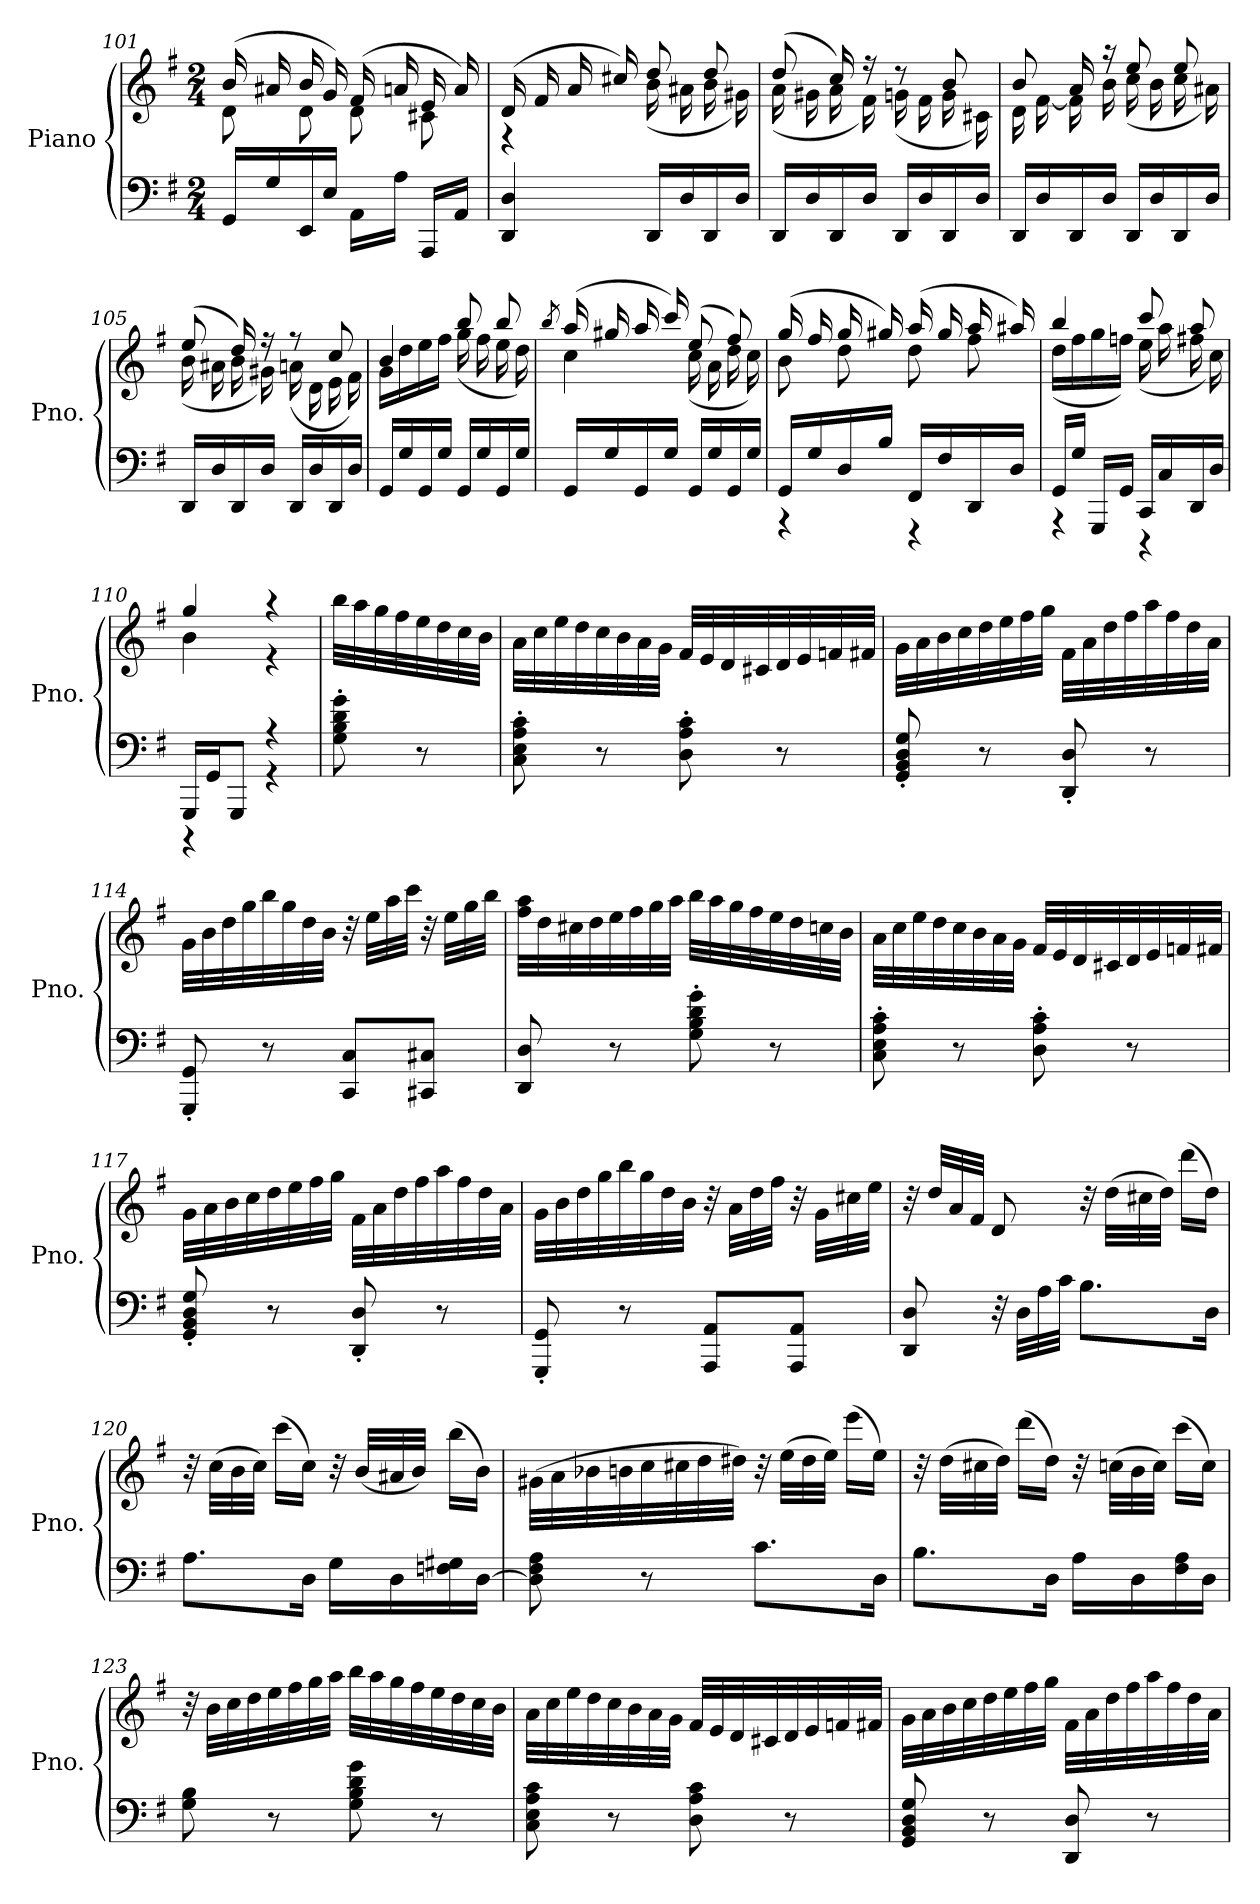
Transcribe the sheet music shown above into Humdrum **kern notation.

**kern	**kern
*part1	*part1
*staff2	*staff1
*I"Piano	*
*I'Pno.	*
*clefF4	*clefG2
*k[f#]	*k[f#]
*M2/4	*M2/4
=101	=101
*	*^
16GG/LL	(>16b/	8d\
16G/	16a#X/	.
16EE/	16b/	8d\
16E/JJ	16g/)	.
16AA\LL	(>16f#/	8d\
16A\JJ	16an/	.
16AAA/LL	16e/	8c#X\
16AA/JJ	16a/)	.
=102	=102	=102
4DD/ 4D/	(>16d/	4r
.	16f#/	.
.	16a/	.
.	16cc#X/)	.
16DD/LL	8dd/	(<16b\
16D/	.	16a#X\
16DD/	8dd/	16b\
16D/JJ	.	16g#X\)
!!LO:LB:g=z	!!
=103	=103	=103
16DD/LL	(>8dd/	(<16a\
16D/	.	16g#X\
16DD/	16cc/)	16a\
16D/JJ	16r	16f#\)
16DD/LL	8r	(<16gn\
16D/	.	16f#\
16DD/	8b/	16g\
16D/JJ	.	16c#X\)
=104	=104	=104
16DD/LL	8b/	16d\
16D/	.	[16f#\
16DD/	16a/	16f#\]
16D/JJ	16r	16b\
16DD/LL	8ee/	(<16cc\
16D/	.	16b\
16DD/	8ee/	16cc\
16D/JJ	.	16a#X\)
=105	=105	=105
16DD/LL	(>8ee/	(<16b\
16D/	.	16a#X\
16DD/	16dd/)	16b\
16D/JJ	16r	16g#X\)
16DD/LL	8r	(<16an\
16D/	.	16d\
16DD/	8cc/	16e\
16D/JJ	.	16f#\)
=106	=106	=106
16GG/LL	4b/	16g\LL
16G/	.	16dd\
16GG/	.	16ee\
16G/JJ	.	16ff#\JJ
16GG/LL	8bb/	(<16gg\
16G/	.	16ff#\
16GG/	8bb/	16ee\
16G/JJ	.	16dd\)
!!LO:LB:g=z	!!
=107	=107	=107
.	8qbb/	.
16GG/LL	(>16aa/	4cc\
16G/	16gg#X/	.
16GG/	16aa/	.
16G/JJ	16ccc/)	.
16GG/LL	(>8ee/	(<16cc\
16G/	.	16a\
16GG/	8ff#/)	16dd\
16G/JJ	.	16cc\)
=108	=108	=108
*^	*	*
16GG/LL	4r	(>16gg/	8b\
16G/	.	16ff#/	.
16D/	.	16gg/	8dd\
16B/JJ	.	16gg#X/)	.
16FF#/LL	4r	(>16aa/	8dd\
16F#/	.	16gg#/	.
16DD/	.	16aa/	8ff#\
16D/JJ	.	16aa#X/)	.
=109	=109	=109	=109
16GG/LL	4r	4bb/	(<16dd\LL
16G/JJ	.	.	16ff#\
16GGG/LL	.	.	16gg\
16GG/JJ	.	.	16ffn\JJ)
16CC/LL	4r	8ccc/	(<16ee\
16C/	.	.	16aa\
16DD/	.	8aa/	16ff#X\
16D/JJ	.	.	16cc\)
=110	=110	=110	=110
16GGG/LL	4r	4gg/	4b\
16GG/J	.	.	.
8GGG/J	.	.	.
4r	4r	4r	4r
*v	*v	*	*
*	*v	*v
!!LO:PB:g=z
=111	=111
8G\' 8B\' 8d\' 8g\'	32bb\LLL
.	32aa\
.	32gg\
.	32ff#\
8r	32ee\
.	32dd\
.	32cc\
.	32b\JJJ
=112	=112
8C\' 8E\' 8A\' 8c\'	32a\LLL
.	32cc\
.	32ee\
.	32dd\
8r	32cc\
.	32b\
.	32a\
.	32g\JJJ
8D\' 8A\' 8c\'	32f#/LLL
.	32e/
.	32d/
.	32c#X/
8r	32d/
.	32e/
.	32fn/
.	32f#X/JJJ
=113	=113
8GG/' 8BB/' 8D/' 8G/'	32g\LLL
.	32a\
.	32b\
.	32cc\
8r	32dd\
.	32ee\
.	32ff#\
.	32gg\JJJ
8DD/' 8D/'	32f#\LLL
.	32a\
.	32dd\
.	32ff#\
8r	32aa\
.	32ff#\
.	32dd\
.	32a\JJJ
!!LO:LB:g=z
=114	=114
8GGG/' 8GG/'	32g\LLL
.	32b\
.	32dd\
.	32gg\
8r	32bb\
.	32gg\
.	32dd\
.	32b\JJJ
8CC/ 8C/L	32r
.	32ee\LLL
.	32aa\
.	32ccc\JJJ
8CC#X/ 8C#X/J	32r
.	32ee\LLL
.	32gg\
.	32bb\JJJ
=115	=115
8DD/ 8D/	32ff#\ 32aa\LLL
.	32dd\
.	32cc#X\
.	32dd\
8r	32ee\
.	32ff#\
.	32gg\
.	32aa\JJJ
8G\' 8B\' 8d\' 8g\'	32bb\LLL
.	32aa\
.	32gg\
.	32ff#\
8r	32ee\
.	32dd\
.	32ccn\
.	32b\JJJ
!!LO:LB:g=z
=116	=116
8C\' 8E\' 8A\' 8c\'	32a\LLL
.	32cc\
.	32ee\
.	32dd\
8r	32cc\
.	32b\
.	32a\
.	32g\JJJ
8D\' 8A\' 8c\'	32f#/LLL
.	32e/
.	32d/
.	32c#X/
8r	32d/
.	32e/
.	32fn/
.	32f#X/JJJ
=117	=117
8GG/' 8BB/' 8D/' 8G/'	32g\LLL
.	32a\
.	32b\
.	32cc\
8r	32dd\
.	32ee\
.	32ff#\
.	32gg\JJJ
8DD/' 8D/'	32f#\LLL
.	32a\
.	32dd\
.	32ff#\
8r	32aa\
.	32ff#\
.	32dd\
.	32a\JJJ
!!LO:LB:g=z
=118	=118
8GGG/' 8GG/'	32g\LLL
.	32b\
.	32dd\
.	32gg\
8r	32bb\
.	32gg\
.	32dd\
.	32b\JJJ
8AAA/ 8AA/L	32r
.	32a\LLL
.	32dd\
.	32ff#\JJJ
8AAA/ 8AA/J	32r
.	32g\LLL
.	32cc#X\
.	32ee\JJJ
=119	=119
8DD/ 8D/	32r
.	32dd/LLL
.	32a/
.	32f#/JJJ
32r	8d/
32D\LLL	.
32A\	.
32c\JJJ	.
8.B\L	32r
.	(>32dd\LLL
.	32cc#X\
.	32dd\JJJ)
.	(>16ddd\LL
16D\Jk	16dd\JJ)
=120	=120
8.A\L	32r
.	(>32cc\LLL
.	32b\
.	32cc\JJJ)
.	(>16ccc\LL
16D\Jk	16cc\JJ)
16G\LL	32r
.	(<32b/LLL
16D\	32a#X/
.	32b/JJJ)
16Fn\ 16G#X\	(>16bb\LL
[16D\JJ	16b\JJ)
!!LO:LB:g=z
=121	=121
8D\] 8F#\ 8A\	(>32g#X\LLL
.	32a\
.	32b-X\
.	32bn\
8r	32cc\
.	32cc#X\
.	32dd\
.	32dd#X\JJJ)
8.c\L	32r
.	(>32ee\LLL
.	32dd#\
.	32ee\JJJ)
.	(>16eee\LL
16D\Jk	16ee\JJ)
=122	=122
8.B\L	32r
.	(>32dd\LLL
.	32cc#X\
.	32dd\JJJ)
.	(>16ddd\LL
16D\Jk	16dd\JJ)
16A\LL	32r
.	(>32ccn\LLL
16D\	32b\
.	32cc\JJJ)
16F#\ 16A\	(>16ccc\LL
16D\JJ	16cc\JJ)
=123	=123
8G\ 8B\	32r
.	32b\LLL
.	32cc\
.	32dd\
8r	32ee\
.	32ff#\
.	32gg\
.	32aa\JJJ
8G\ 8B\ 8d\ 8g\	32bb\LLL
.	32aa\
.	32gg\
.	32ff#\
8r	32ee\
.	32dd\
.	32cc\
.	32b\JJJ
!!LO:LB:g=z
=124	=124
8C\ 8E\ 8A\ 8c\	32a\LLL
.	32cc\
.	32ee\
.	32dd\
8r	32cc\
.	32b\
.	32a\
.	32g\JJJ
8D\ 8A\ 8c\	32f#/LLL
.	32e/
.	32d/
.	32c#X/
8r	32d/
.	32e/
.	32fn/
.	32f#X/JJJ
=125	=125
8GG/ 8BB/ 8D/ 8G/	32g\LLL
.	32a\
.	32b\
.	32cc\
8r	32dd\
.	32ee\
.	32ff#\
.	32gg\JJJ
8DD/ 8D/	32f#\LLL
.	32a\
.	32dd\
.	32ff#\
8r	32aa\
.	32ff#\
.	32dd\
.	32a\JJJ
=	=
*-	*-
